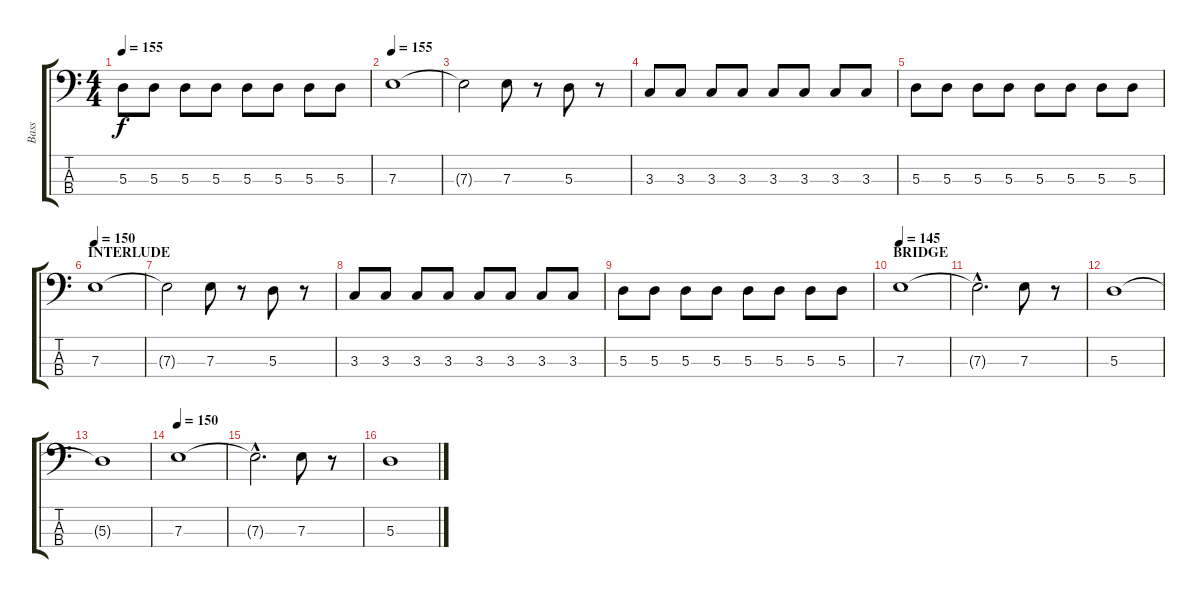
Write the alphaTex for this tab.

\track ("Bass" "Bass") {instrument electricbassfinger}
\staff {score tabs}
\tuning (G2 D2 A1 E1) {hide}
\ts (4 4)
\tempo 155
\clef f4
\ks c
5.3.8{dy f} 5.3.8 5.3.8 5.3.8 5.3.8 5.3.8 5.3.8 5.3.8 |
\tempo 155
7.3.1 |
7.3{t}.2 7.3.8 r.8 5.3.8 r.8 |
3.3.8 3.3.8 3.3.8 3.3.8 3.3.8 3.3.8 3.3.8 3.3.8 |
5.3.8 5.3.8 5.3.8 5.3.8 5.3.8 5.3.8 5.3.8 5.3.8 |
\section ("" "INTERLUDE")
\tempo 150
7.3.1 |
7.3{t}.2 7.3.8 r.8 5.3.8 r.8 |
3.3.8 3.3.8 3.3.8 3.3.8 3.3.8 3.3.8 3.3.8 3.3.8 |
5.3.8 5.3.8 5.3.8 5.3.8 5.3.8 5.3.8 5.3.8 5.3.8 |
\section ("" "BRIDGE")
\tempo 150
\tempo 145
7.3.1 |
7.3{hac t}.2{d} 7.3.8 r.8 |
5.3.1 |
5.3{t}.1 |
\tempo 150
7.3.1 |
7.3{hac t}.2{d} 7.3.8 r.8 |
5.3.1
